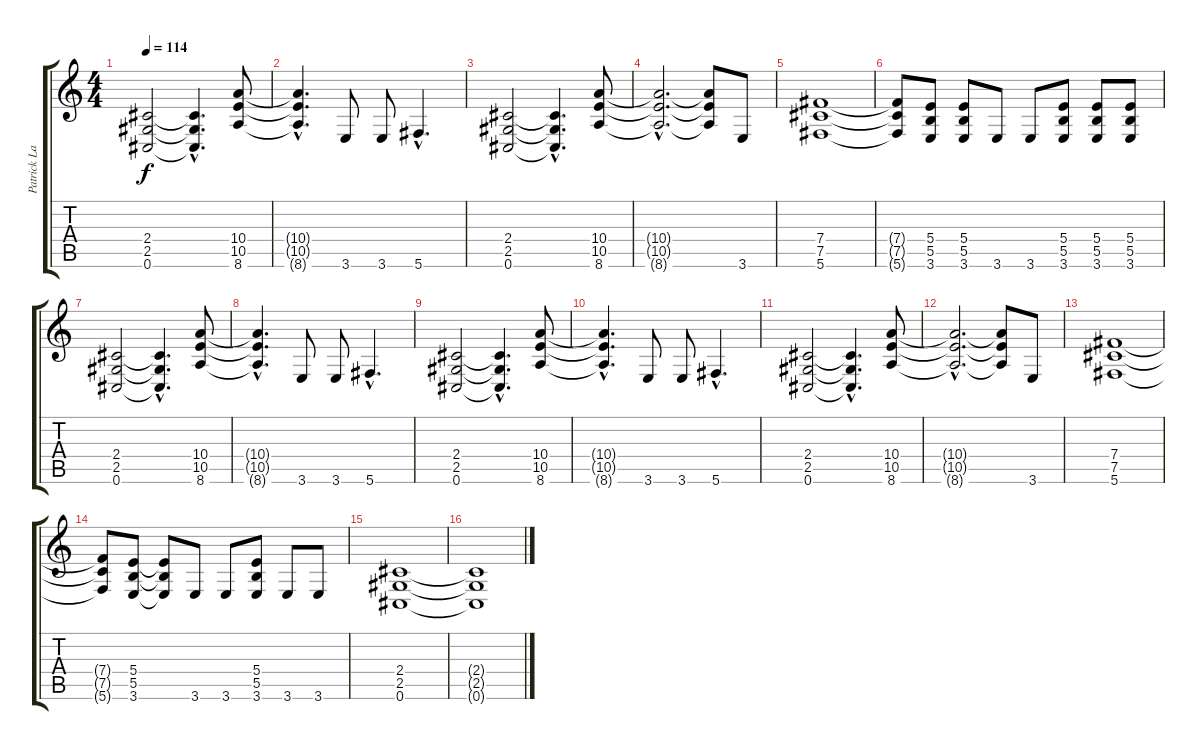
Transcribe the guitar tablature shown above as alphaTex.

\track ("Patrick Lachman" "Patrick La") {instrument distortionguitar}
\staff {score tabs}
\tuning (Db4 Ab3 E3 B2 Gb2 Db2) {hide}
\ts (4 4)
\tempo 114
\clef g2
\ks c
(2.4 2.5 0.6).2{dy f} (2.4{hac t} 2.5{hac t} 0.6{hac t}).4{d} (10.4 10.5 8.6).8 |
(10.4{hac t} 10.5{hac t} 8.6{hac t}).4{d} 3.6.8 3.6.8 5.6{hac}.4{d} |
(2.4 2.5 0.6).2 (2.4{hac t} 2.5{hac t} 0.6{hac t}).4{d} (10.4 10.5 8.6).8 |
(10.4{hac t} 10.5{hac t} 8.6{hac t}).2{d} (10.4{t} 10.5{t} 8.6{t}).8 3.6.8 |
(7.4 7.5 5.6).1 |
(7.4{t} 7.5{t} 5.6{t}).8 (5.4 5.5 3.6).8 (5.4 5.5 3.6).8 3.6.8 3.6.8 (5.4 5.5 3.6).8 (5.4 5.5 3.6).8 (5.4 5.5 3.6).8 |
(2.4 2.5 0.6).2 (2.4{hac t} 2.5{hac t} 0.6{hac t}).4{d} (10.4 10.5 8.6).8 |
(10.4{hac t} 10.5{hac t} 8.6{hac t}).4{d} 3.6.8 3.6.8 5.6{hac}.4{d} |
(2.4 2.5 0.6).2 (2.4{hac t} 2.5{hac t} 0.6{hac t}).4{d} (10.4 10.5 8.6).8 |
(10.4{hac t} 10.5{hac t} 8.6{hac t}).4{d} 3.6.8 3.6.8 5.6{hac}.4{d} |
(2.4 2.5 0.6).2 (2.4{hac t} 2.5{hac t} 0.6{hac t}).4{d} (10.4 10.5 8.6).8 |
(10.4{hac t} 10.5{hac t} 8.6{hac t}).2{d} (10.4{t} 10.5{t} 8.6{t}).8 3.6.8 |
(7.4 7.5 5.6).1 |
(7.4{t} 7.5{t} 5.6{t}).8 (5.4 5.5 3.6).8 (5.4{t} 5.5{t} 3.6{t}).8 3.6.8 3.6.8 (5.4 5.5 3.6).8 3.6.8 3.6.8 |
(2.4 2.5 0.6).1 |
(2.4{t} 2.5{t} 0.6{t}).1
